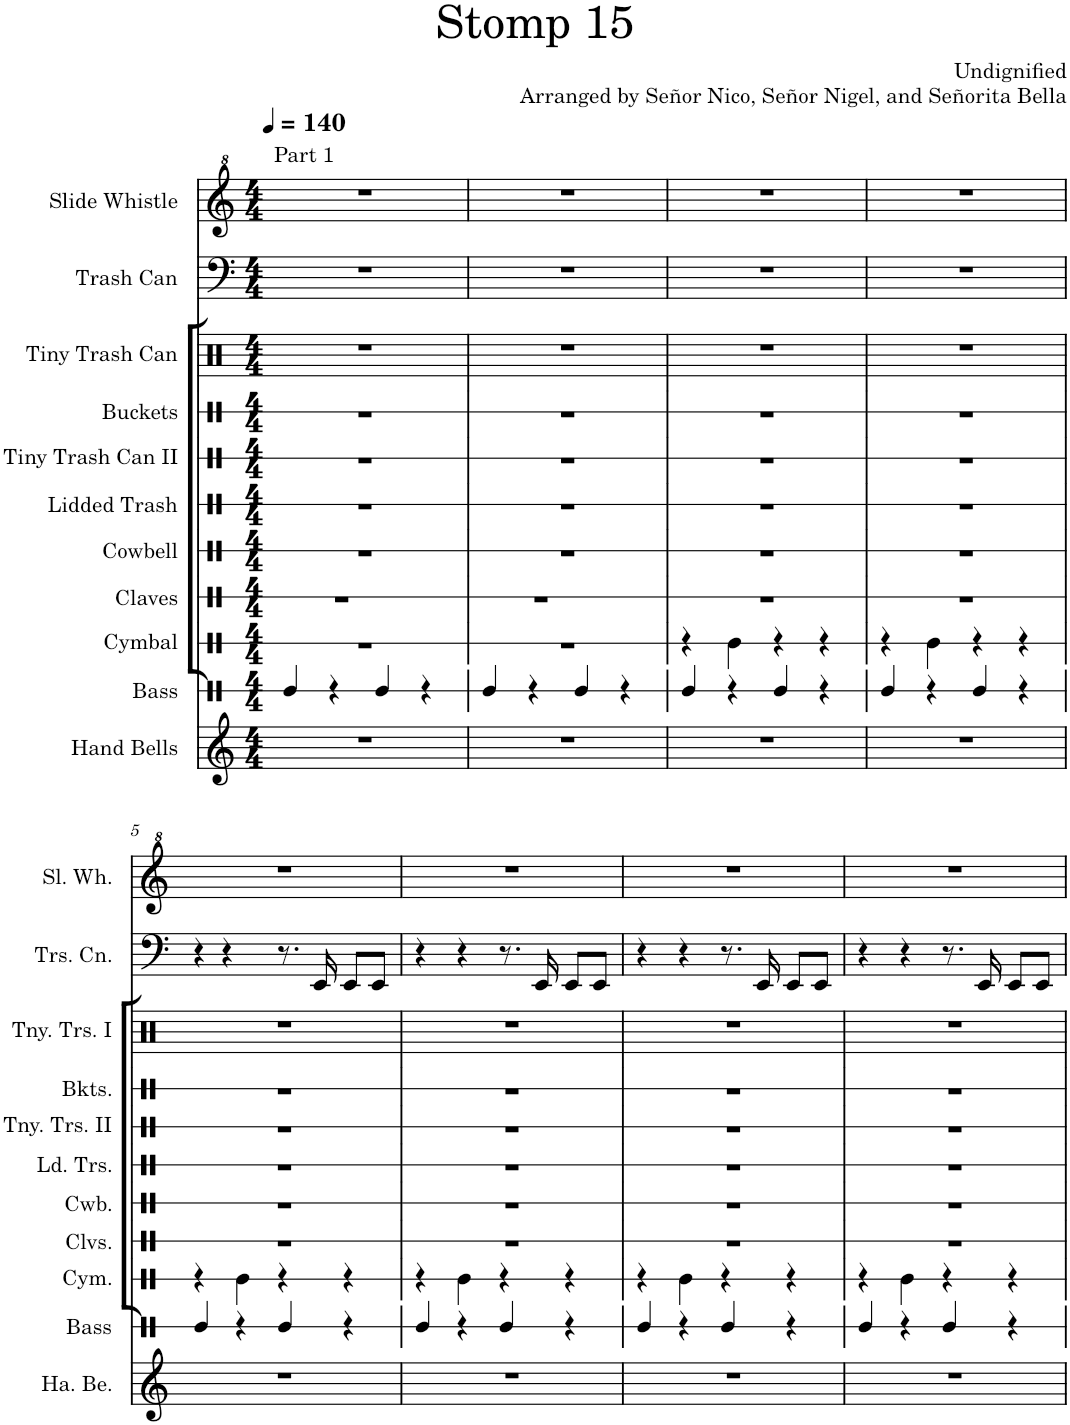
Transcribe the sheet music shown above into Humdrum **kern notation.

**kern	**kern	**kern	**kern	**kern	**kern	**kern	**kern	**kern	**kern	**kern
*part11	*part10	*part9	*part8	*part7	*part6	*part5	*part4	*part3	*part2	*part1
*staff11	*staff10	*staff9	*staff8	*staff7	*staff6	*staff5	*staff4	*staff3	*staff2	*staff1
*I"Hand Bells	*I"Bass	*I"Cymbal	*I"Claves	*I"Cowbell	*I"Lidded Trash	*I"Tiny Trash Can II	*I"Buckets	*I"Tiny Trash Can	*I"Trash Can	*I"Slide Whistle
*I'Ha. Be.	*I'Bass	*I'Cym.	*I'Clvs.	*I'Cwb.	*I'Ld. Trs.	*I'Tny. Trs. II	*I'Bkts.	*	*I'Trs. Cn.	*I'Sl. Wh.
*	*stria1	*stria1	*stria1	*stria1	*stria1	*stria1	*stria1	*	*	*
*clefG2	*clefX	*clefX	*clefX	*clefX	*clefX	*clefX	*clefX	*clefX	*clefF4	*clefG^2
*k[]	*k[]	*k[]	*k[]	*k[]	*k[]	*k[]	*k[]	*k[]	*k[]	*k[]
*M4/4	*M4/4	*M4/4	*M4/4	*M4/4	*M4/4	*M4/4	*M4/4	*M4/4	*M4/4	*M4/4
*MM140	*MM140	*MM140	*MM140	*MM140	*MM140	*MM140	*MM140	*MM140	*MM140	*MM140
=1	=1	=1	=1	=1	=1	=1	=1	=1	=1	=1
!	!	!	!	!	!	!	!	!	!	!LO:TX:a:t=Part 1
1r	4Re/	1r	1r	1r	1r	1r	1r	1r	1r	1r
.	4r	.	.	.	.	.	.	.	.	.
.	4Re/	.	.	.	.	.	.	.	.	.
.	4r	.	.	.	.	.	.	.	.	.
=2	=2	=2	=2	=2	=2	=2	=2	=2	=2	=2
1r	4Re/	1r	1r	1r	1r	1r	1r	1r	1r	1r
.	4r	.	.	.	.	.	.	.	.	.
.	4Re/	.	.	.	.	.	.	.	.	.
.	4r	.	.	.	.	.	.	.	.	.
=3	=3	=3	=3	=3	=3	=3	=3	=3	=3	=3
1r	4Re/	4r	1r	1r	1r	1r	1r	1r	1r	1r
.	4r	4Re\	.	.	.	.	.	.	.	.
.	4Re/	4r	.	.	.	.	.	.	.	.
.	4r	4r	.	.	.	.	.	.	.	.
=4	=4	=4	=4	=4	=4	=4	=4	=4	=4	=4
1r	4Re/	4r	1r	1r	1r	1r	1r	1r	1r	1r
.	4r	4Re\	.	.	.	.	.	.	.	.
.	4Re/	4r	.	.	.	.	.	.	.	.
.	4r	4r	.	.	.	.	.	.	.	.
!!LO:LB:g=z
=5	=5	=5	=5	=5	=5	=5	=5	=5	=5	=5
1r	4Re/	4r	1r	1r	1r	1r	1r	1r	4r	1r
.	4r	4Re\	.	.	.	.	.	.	4r	.
.	4Re/	4r	.	.	.	.	.	.	8.r	.
.	.	.	.	.	.	.	.	.	16EE/	.
.	4r	4r	.	.	.	.	.	.	8EE/L	.
.	.	.	.	.	.	.	.	.	8EE/J	.
=6	=6	=6	=6	=6	=6	=6	=6	=6	=6	=6
1r	4Re/	4r	1r	1r	1r	1r	1r	1r	4r	1r
.	4r	4Re\	.	.	.	.	.	.	4r	.
.	4Re/	4r	.	.	.	.	.	.	8.r	.
.	.	.	.	.	.	.	.	.	16EE/	.
.	4r	4r	.	.	.	.	.	.	8EE/L	.
.	.	.	.	.	.	.	.	.	8EE/J	.
=7	=7	=7	=7	=7	=7	=7	=7	=7	=7	=7
1r	4Re/	4r	1r	1r	1r	1r	1r	1r	4r	1r
.	4r	4Re\	.	.	.	.	.	.	4r	.
.	4Re/	4r	.	.	.	.	.	.	8.r	.
.	.	.	.	.	.	.	.	.	16EE/	.
.	4r	4r	.	.	.	.	.	.	8EE/L	.
.	.	.	.	.	.	.	.	.	8EE/J	.
=8	=8	=8	=8	=8	=8	=8	=8	=8	=8	=8
1r	4Re/	4r	1r	1r	1r	1r	1r	1r	4r	1r
.	4r	4Re\	.	.	.	.	.	.	4r	.
.	4Re/	4r	.	.	.	.	.	.	8.r	.
.	.	.	.	.	.	.	.	.	16EE/	.
.	4r	4r	.	.	.	.	.	.	8EE/L	.
.	.	.	.	.	.	.	.	.	8EE/J	.
=	=	=	=	=	=	=	=	=	=	=
*-	*-	*-	*-	*-	*-	*-	*-	*-	*-	*-
